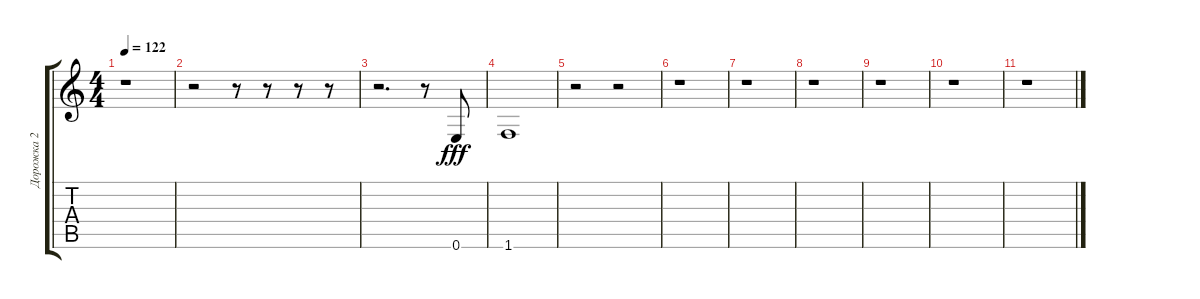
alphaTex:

\track ("Дорожка 2" "Дорожка 2") {instrument synthbass1}
\staff {score tabs}
\tuning (E4 B3 G3 D3 A2 E2) {hide}
\ts (4 4)
\tempo 122
\clef g2
\ks c
r.1{dy fff} |
r.2 r.8 r.8 r.8 r.8 |
r.2{d} r.8 0.6.8 |
1.6.1 |
r.2 r.2 |
r.1 |
r.1 |
r.1 |
r.1 |
r.1 |
r.1
